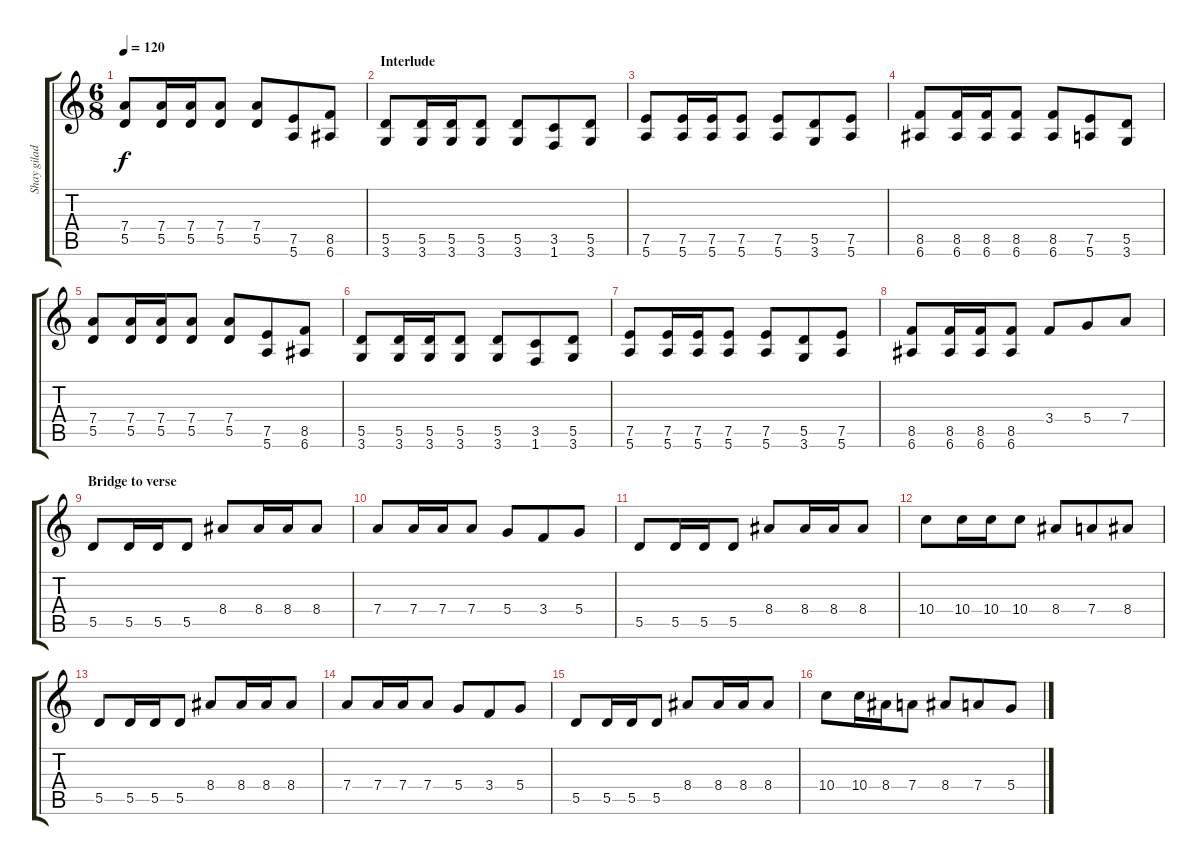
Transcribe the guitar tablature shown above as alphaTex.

\track ("Shay giladi" "Shay gilad") {instrument distortionguitar}
\staff {score tabs}
\tuning (E4 B3 G3 D3 A2 E2) {hide}
\ts (6 8)
\tempo 120
\clef g2
\ks c
(7.4 5.5).8{dy f instrument distortionguitar} (7.4 5.5).16 (7.4 5.5).16 (7.4 5.5).8 (7.4 5.5).8 (7.5 5.6).8 (8.5 6.6).8 |
\section ("" "Interlude")
(5.5 3.6).8 (5.5 3.6).16 (5.5 3.6).16 (5.5 3.6).8 (5.5 3.6).8 (3.5 1.6).8 (5.5 3.6).8 |
(7.5 5.6).8 (7.5 5.6).16 (7.5 5.6).16 (7.5 5.6).8 (7.5 5.6).8 (5.5 3.6).8 (7.5 5.6).8 |
(8.5 6.6).8 (8.5 6.6).16 (8.5 6.6).16 (8.5 6.6).8 (8.5 6.6).8 (7.5 5.6).8 (5.5 3.6).8 |
(7.4 5.5).8 (7.4 5.5).16 (7.4 5.5).16 (7.4 5.5).8 (7.4 5.5).8 (7.5 5.6).8 (8.5 6.6).8 |
(5.5 3.6).8 (5.5 3.6).16 (5.5 3.6).16 (5.5 3.6).8 (5.5 3.6).8 (3.5 1.6).8 (5.5 3.6).8 |
(7.5 5.6).8 (7.5 5.6).16 (7.5 5.6).16 (7.5 5.6).8 (7.5 5.6).8 (5.5 3.6).8 (7.5 5.6).8 |
(8.5 6.6).8 (8.5 6.6).16 (8.5 6.6).16 (8.5 6.6).8 3.4.8 5.4.8 7.4.8 |
\section ("" "Bridge to verse")
5.5.8 5.5.16 5.5.16 5.5.8 8.4.8 8.4.16 8.4.16 8.4.8 |
7.4.8 7.4.16 7.4.16 7.4.8 5.4.8 3.4.8 5.4.8 |
5.5.8 5.5.16 5.5.16 5.5.8 8.4.8 8.4.16 8.4.16 8.4.8 |
10.4.8 10.4.16 10.4.16 10.4.8 8.4.8 7.4.8 8.4.8 |
5.5.8 5.5.16 5.5.16 5.5.8 8.4.8 8.4.16 8.4.16 8.4.8 |
7.4.8 7.4.16 7.4.16 7.4.8 5.4.8 3.4.8 5.4.8 |
5.5.8 5.5.16 5.5.16 5.5.8 8.4.8 8.4.16 8.4.16 8.4.8 |
10.4.8 10.4.16 8.4.16 7.4.8 8.4.8 7.4.8 5.4.8
